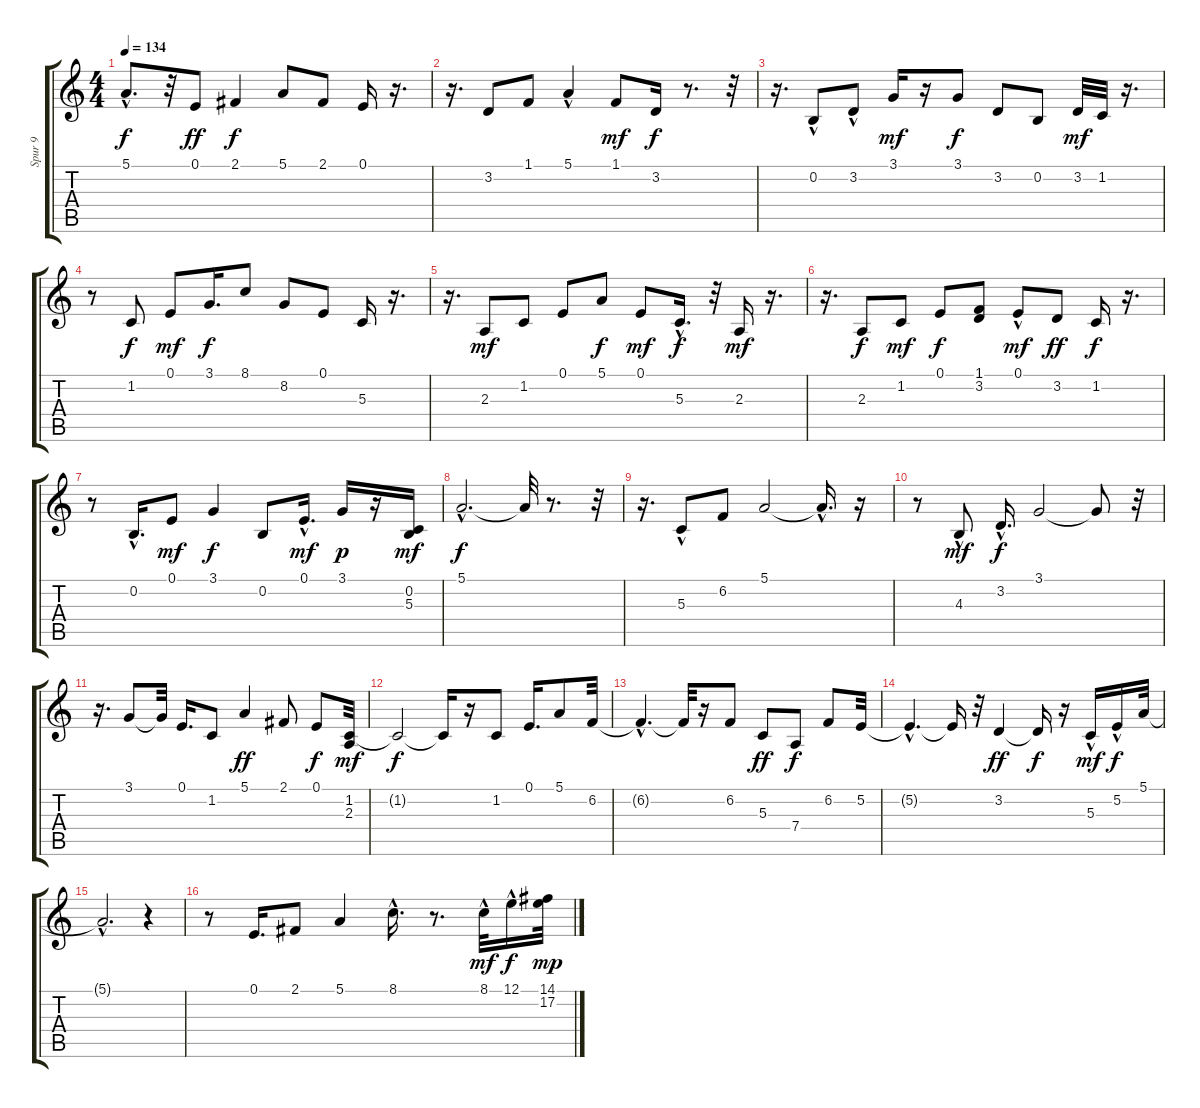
\track ("Spur 9" "Spur 9") {instrument electricpiano1}
\staff {score tabs}
\tuning (E4 B3 G3 D3 A2 E2) {hide}
\ts (4 4)
\tempo 134
\clef g2
\ks c
5.1{hac t}.8{d dy f} r.32 0.1.8{dy ff} 2.1.4{dy f} 5.1.8 2.1.8 0.1.16 r.16{d} |
r.16{d} 3.2.8 1.1.8 5.1{hac}.4 1.1.8{dy mf} 3.2.16{dy f} r.8{d} r.32 |
r.16{d} 0.2{hac}.8 3.2{hac}.8 3.1.16{dy mf} r.16 3.1.8{dy f} 3.2.8 0.2.8 3.2.32{dy mf} 1.2.32 r.16{d} |
r.8 1.2.8{dy f} 0.1.8{dy mf} 3.1.16{d dy f} 8.1.8 8.2.8 0.1.8 5.3.16 r.16{d} |
r.16{d} 2.3.8{dy mf} 1.2.8 0.1.8 5.1.8{dy f} 0.1.8{dy mf} 5.3{hac}.16{d dy f} r.32 2.3.16{dy mf} r.16{d} |
r.16{d} 2.3.8{dy f} 1.2.8{dy mf} 0.1.8{dy f} (1.1 3.2).8 0.1{hac}.8{dy mf} 3.2.8{dy ff} 1.2.16{dy f} r.16{d} |
r.8 0.2{hac}.16{d} 0.1.8{dy mf} 3.1.4{dy f} 0.2.8 0.1{hac}.16{d dy mf} 3.1.16{dy p} r.16 (0.2 5.3).16{dy mf} |
5.1{hac}.2{d dy f} 5.1{t}.32 r.8{d} r.32 |
r.16{d} 5.3{hac}.8 6.2.8 5.1.2 5.1{hac t}.16{d} r.16 |
r.8 4.3{hac}.8{dy mf} 3.2{hac}.16{d dy f} 3.1.2 3.1{t}.8 r.32 |
r.16{d} 3.1.8 3.1{t}.32 0.1.16{d} 1.2.8 5.1.4{dy ff} 2.1.8 0.1.8{dy f} (1.2 2.3).32{dy mf} |
1.2{t}.2{dy f} 1.2{t}.16 r.16 1.2.8 0.1.16{d} 5.1.8 6.2.32 |
6.2{hac t}.4{d} 6.2{t}.32 r.16 6.2.8 5.3.8{dy ff} 7.4.8{dy f} 6.2.8 5.2.32 |
5.2{hac t}.4{d} 5.2{t}.16 r.32 3.2.4{dy ff} 3.2{t}.16{dy f} r.16 5.3{hac}.16{dy mf} 5.2{hac}.16{dy f} 5.1.32 |
5.1{hac t}.2{d} r.4 |
r.8 0.1.16{d} 2.1.8 5.1.4 8.1{hac}.16{d} r.8{d} 8.1{hac}.32{dy mf} 12.1{hac}.16{dy f} (14.1 17.2).32{dy mp}
